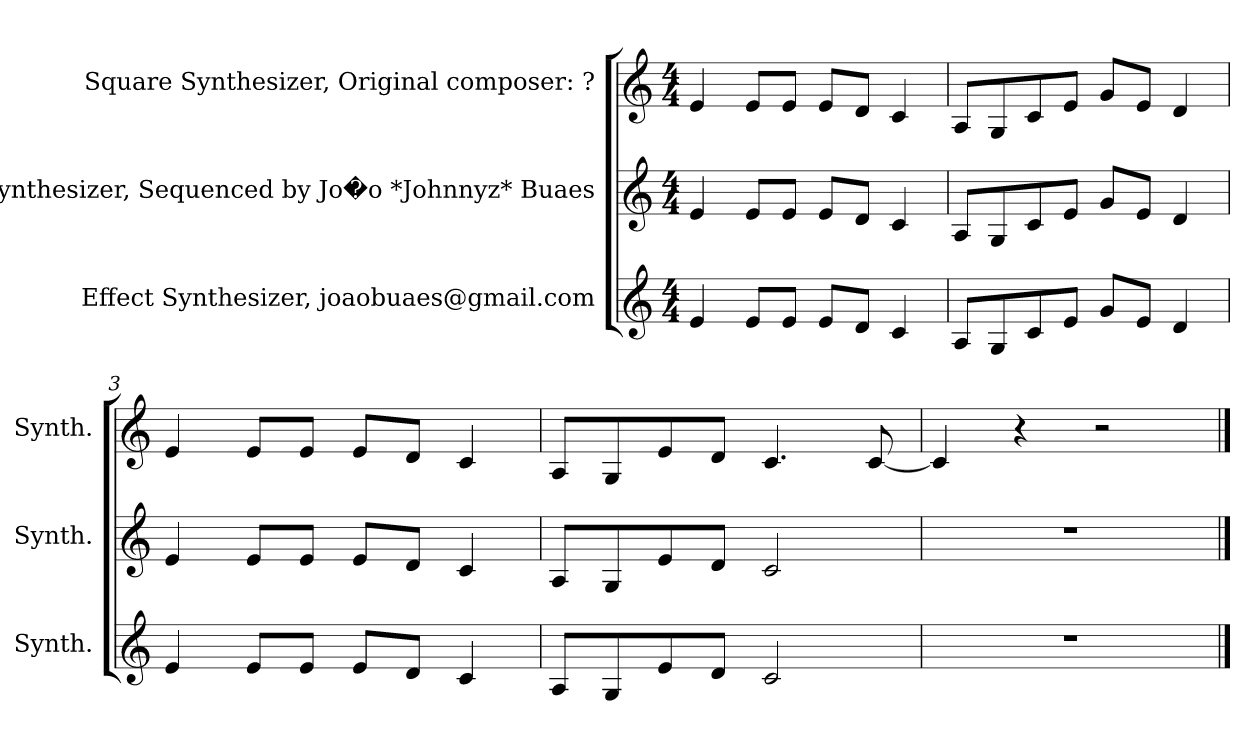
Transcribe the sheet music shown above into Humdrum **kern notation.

**kern	**kern	**kern
*part3	*part2	*part1
*staff3	*staff2	*staff1
*I"Effect Synthesizer, joaobuaes@gmail.com	*I"Square Synthesizer, Sequenced by Jo�o *Johnnyz* Buaes	*I"Square Synthesizer, Original composer: ?
*I'Synth.	*I'Synth.	*I'Synth.
*clefG2	*clefG2	*clefG2
*k[]	*k[]	*k[]
*M4/4	*M4/4	*M4/4
*MM120	*MM120	*MM120
=1	=1	=1
4e/	4e/	4e/
8e/L	8e/L	8e/L
8e/J	8e/J	8e/J
8e/L	8e/L	8e/L
8d/J	8d/J	8d/J
4c/	4c/	4c/
=2	=2	=2
8A/L	8A/L	8A/L
8G/	8G/	8G/
8c/	8c/	8c/
8e/J	8e/J	8e/J
8g/L	8g/L	8g/L
8e/J	8e/J	8e/J
4d/	4d/	4d/
!!LO:LB:g=z
=3	=3	=3
4e/	4e/	4e/
8e/L	8e/L	8e/L
8e/J	8e/J	8e/J
8e/L	8e/L	8e/L
8d/J	8d/J	8d/J
4c/	4c/	4c/
=4	=4	=4
8A/L	8A/L	8A/L
8G/	8G/	8G/
8e/	8e/	8e/
8d/J	8d/J	8d/J
2c/	2c/	4.c/
.	.	[8c/
=5	=5	=5
1r	1r	4c/]
.	.	4r
.	.	2r
==	==	==
*-	*-	*-
